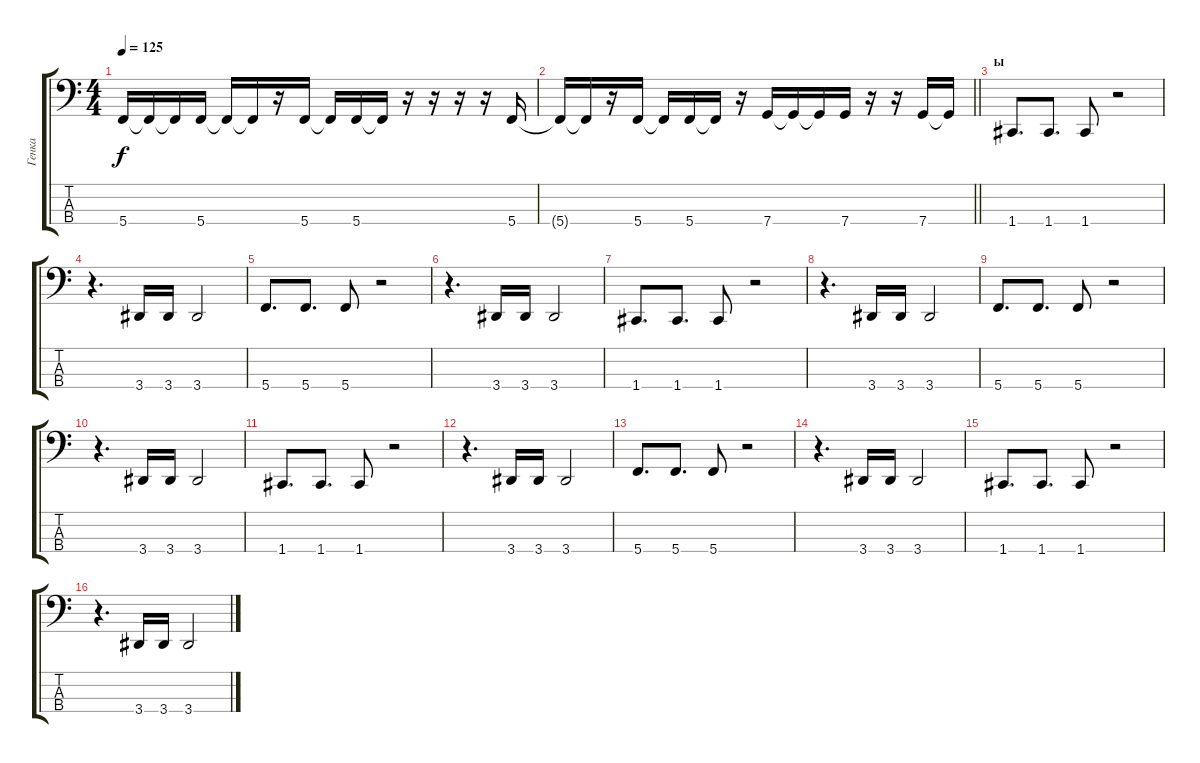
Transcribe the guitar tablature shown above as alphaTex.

\track ("Генка" "Генка") {instrument electricbasspick}
\staff {score tabs}
\tuning (F3 C2 G1 C1) {hide}
\ts (4 4)
\tempo 125
\clef f4
\ks c
5.4.16{dy f} 5.4{t}.16 5.4{t}.16 5.4.16 5.4{t}.16 5.4{t}.16 r.16 5.4.16 5.4{t}.16 5.4.16 5.4{t}.16 r.16 r.16 r.16 r.16 5.4.16 |
\barLineRight lightlight
5.4{t}.16 5.4{t}.16 r.16 5.4.16 5.4{t}.16 5.4.16 5.4{t}.16 r.16 7.4.16 7.4{t}.16 7.4{t}.16 7.4.16 r.16 r.16 7.4.16 7.4{t}.16 |
\section ("" "ы")
1.4.8{d} 1.4.8{d} 1.4.8 r.2 |
r.4{d} 3.4.16 3.4.16 3.4.2 |
5.4.8{d} 5.4.8{d} 5.4.8 r.2 |
r.4{d} 3.4.16 3.4.16 3.4.2 |
1.4.8{d} 1.4.8{d} 1.4.8 r.2 |
r.4{d} 3.4.16 3.4.16 3.4.2 |
5.4.8{d} 5.4.8{d} 5.4.8 r.2 |
r.4{d} 3.4.16 3.4.16 3.4.2 |
1.4.8{d} 1.4.8{d} 1.4.8 r.2 |
r.4{d} 3.4.16 3.4.16 3.4.2 |
5.4.8{d} 5.4.8{d} 5.4.8 r.2 |
r.4{d} 3.4.16 3.4.16 3.4.2 |
1.4.8{d} 1.4.8{d} 1.4.8 r.2 |
r.4{d} 3.4.16 3.4.16 3.4.2
